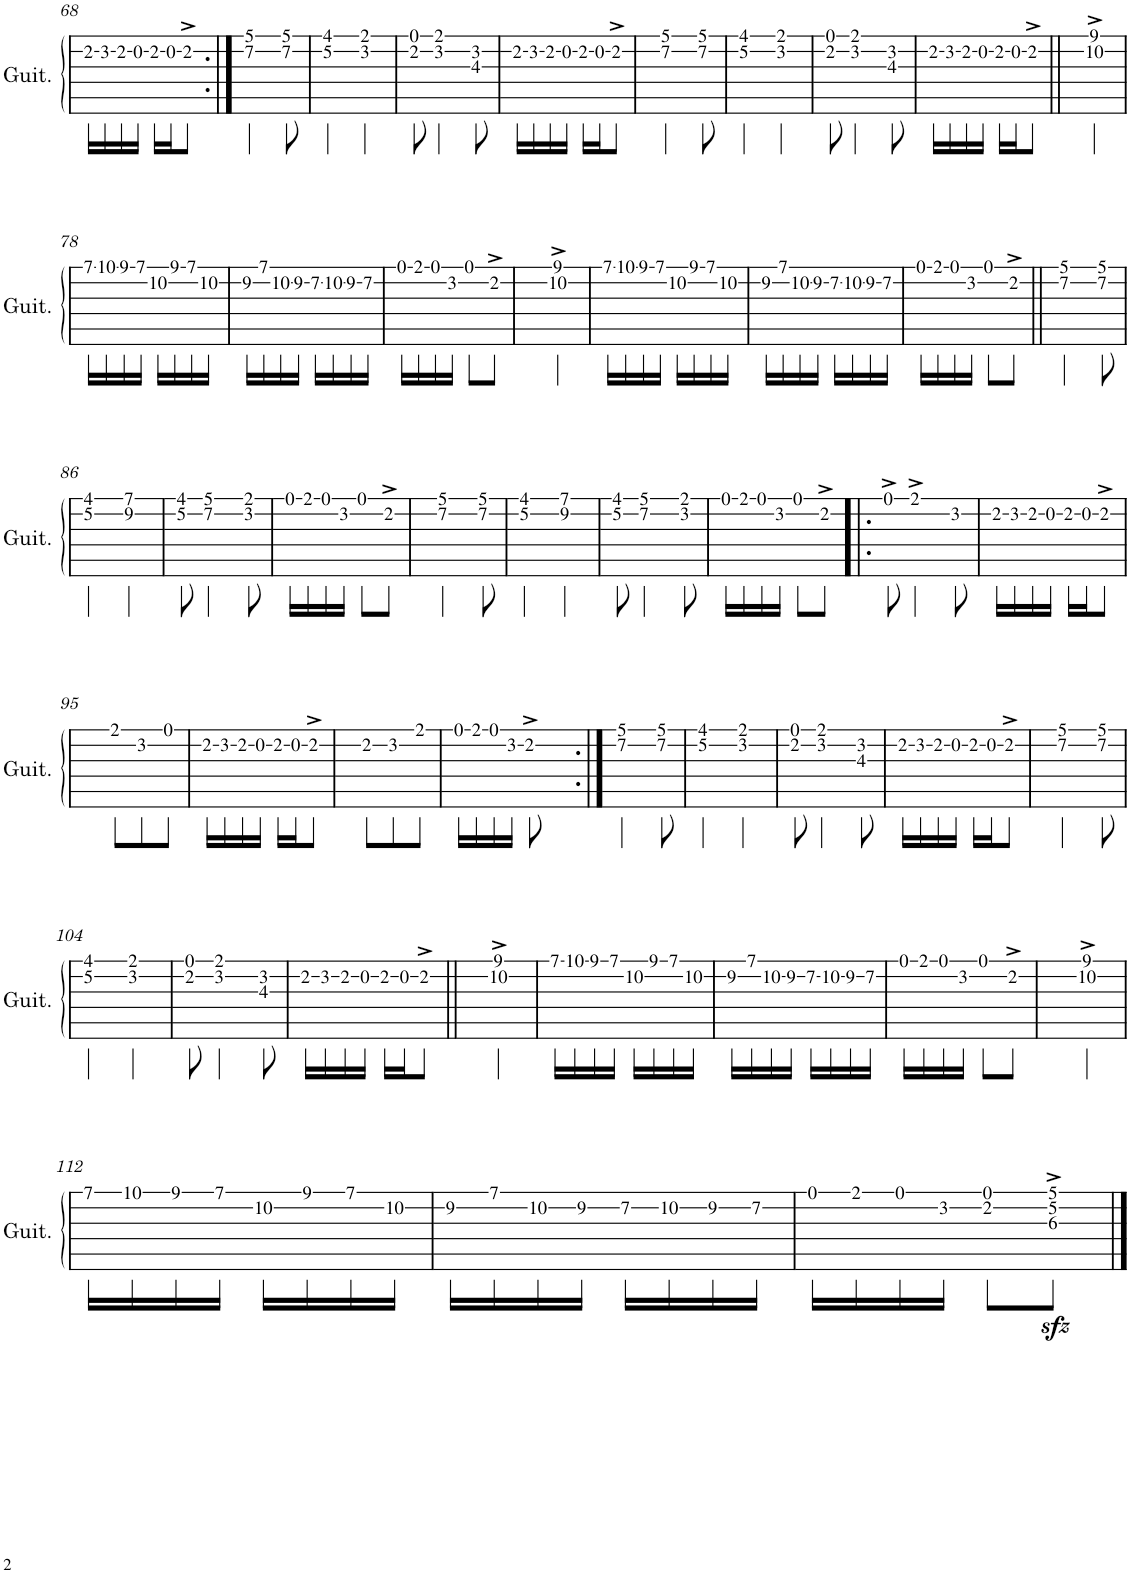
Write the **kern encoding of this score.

**kern
*part1
*staff1
*I"Guitarra
*I'Guit.
!!LO:PB:g=z
*
*k[f#c#g#]
*M2/4
=68
16c#\LL
16d\
16c#\
16B\JJ
16c#\LL
16B\J
8c#^>\J
=69:|!
8r
4f#\ 4a\
8f#\ 8a\
=70
4e\ 4g#\
4d\ 4f#\
=71
8c#\ 8e\
4d\ 4f#\
8B\ 8d\
=72
16c#\LL
16d\
16c#\
16B\JJ
16c#\LL
16B\J
8c#^>\J
=73
8r
4f#\ 4a\
8f#\ 8a\
=74
4e\ 4g#\
4d\ 4f#\
=75
8c#\ 8e\
4d\ 4f#\
8B\ 8d\
=76
16c#\LL
16d\
16c#\
16B\JJ
16c#\LL
16B\J
8c#^>\J
=77||
4r
4a\^ 4cc#\^
!!LO:LB:g=z
=78
16b\LL
16dd\
16cc#\
16b\JJ
16a\LL
16cc#\
16b\
16a\JJ
=79
16g#\LL
16b\
16a\
16g#\JJ
16f#\LL
16a\
16g#\
16f#\JJ
=80
16e\LL
16f#\
16e\
16d\JJ
8e\L
8c#^\J
=81
4r
4a\^ 4cc#\^
=82
16b\LL
16dd\
16cc#\
16b\JJ
16a\LL
16cc#\
16b\
16a\JJ
=83
16g#\LL
16b\
16a\
16g#\JJ
16f#\LL
16a\
16g#\
16f#\JJ
=84
16e\LL
16f#\
16e\
16d\JJ
8e\L
8c#^\J
=85||
8r
4f#\ 4a\
8f#\ 8a\
!!LO:LB:g=z
=86
4e\ 4g#\
4g#\ 4b\
=87
8e\ 8g#\
4f#\ 4a\
8d\ 8f#\
=88
16e\LL
16f#\
16e\
16d\JJ
8e\L
8c#^\J
=89
8r
4f#\ 4a\
8f#\ 8a\
=90
4e\ 4g#\
4g#\ 4b\
=91
8e\ 8g#\
4f#\ 4a\
8d\ 8f#\
=92
16e\LL
16f#\
16e\
16d\JJ
8e\L
8c#^\J
=93!|:
8e^\
4f#^\
8d\
=94
16c#\LL
16d\
16c#\
16B\JJ
16c#\LL
16B\J
8c#^>\J
!!LO:LB:g=z
=95
8r
8f#\L
8d\
8e\J
=96
16c#\LL
16d\
16c#\
16B\JJ
16c#\LL
16B\J
8c#^>\J
=97
8r
8c#\L
8d\
8f#\J
=98
16e\LL
16f#\
16e\
16d\JJ
8c#^\
8r
=99:|!
8r
4f#\ 4a\
8f#\ 8a\
=100
4e\ 4g#\
4d\ 4f#\
=101
8c#\ 8e\
4d\ 4f#\
8B\ 8d\
=102
16c#\LL
16d\
16c#\
16B\JJ
16c#\LL
16B\J
8c#^>\J
=103
8r
4f#\ 4a\
8f#\ 8a\
!!LO:LB:g=z
=104
4e\ 4g#\
4d\ 4f#\
=105
8c#\ 8e\
4d\ 4f#\
8B\ 8d\
=106
16c#\LL
16d\
16c#\
16B\JJ
16c#\LL
16B\J
8c#^>\J
=107||
4r
4a\^ 4cc#\^
=108
16b\LL
16dd\
16cc#\
16b\JJ
16a\LL
16cc#\
16b\
16a\JJ
=109
16g#\LL
16b\
16a\
16g#\JJ
16f#\LL
16a\
16g#\
16f#\JJ
=110
16e\LL
16f#\
16e\
16d\JJ
8e\L
8c#^\J
=111
4r
4a\^ 4cc#\^
!!LO:LB:g=z
=112
16b\LL
16dd\
16cc#\
16b\JJ
16a\LL
16cc#\
16b\
16a\JJ
=113
16g#\LL
16b\
16a\
16g#\JJ
16f#\LL
16a\
16g#\
16f#\JJ
=114
16e\LL
16f#\
16e\
16d\JJ
8c#\ 8e\L
8c#\zz<^ 8e\zz<^ 8a\zz<^J
==
*-
